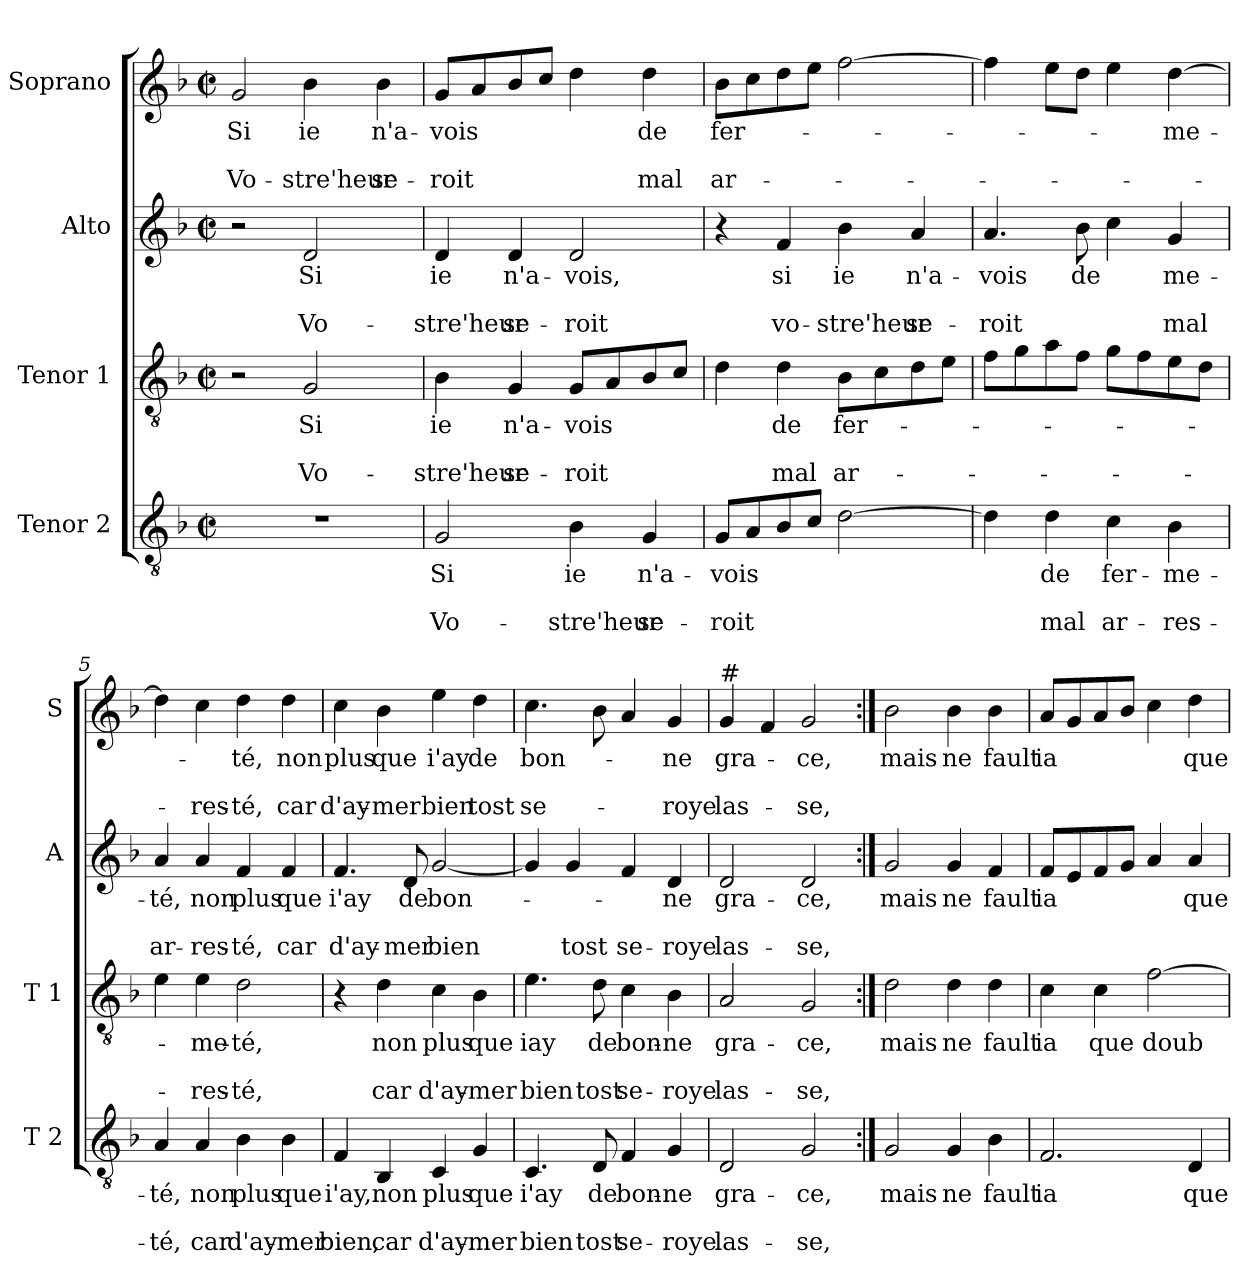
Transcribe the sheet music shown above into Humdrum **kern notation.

**kern	**text	**text	**text	**kern	**text	**text	**text	**kern	**text	**text	**text	**kern	**text	**text	**text
*part4	*part4	*part4	*part4	*part3	*part3	*part3	*part3	*part2	*part2	*part2	*part2	*part1	*part1	*part1	*part1
*staff4	*staff4	*staff4	*staff4	*staff3	*staff3	*staff3	*staff3	*staff2	*staff2	*staff2	*staff2	*staff1	*staff1	*staff1	*staff1
*I"Tenor 2	*	*	*	*I"Tenor 1	*	*	*	*I"Alto	*	*	*	*I"Soprano	*	*	*
*I'T 2	*	*	*	*I'T 1	*	*	*	*I'A	*	*	*	*I'S	*	*	*
*clefGv2	*	*	*	*clefGv2	*	*	*	*clefG2	*	*	*	*clefG2	*	*	*
*k[b-]	*	*	*	*k[b-]	*	*	*	*k[b-]	*	*	*	*k[b-]	*	*	*
*F:	*	*	*	*F:	*	*	*	*F:	*	*	*	*F:	*	*	*
*M2/2	*	*	*	*M2/2	*	*	*	*M2/2	*	*	*	*M2/2	*	*	*
*met(c|)	*	*	*	*met(c|)	*	*	*	*met(c|)	*	*	*	*met(c|)	*	*	*
=1	=1	=1	=1	=1	=1	=1	=1	=1	=1	=1	=1	=1	=1	=1	=1
!	!	!	!	!	!	!	!	!	!	!	!	!	!LO:LY:b	!	!LO:LY:b
1r	.	.	.	2r	.	.	.	2r	.	.	.	2g/	Si	.	Vo-
!	!	!	!	!	!LO:LY:b	!	!LO:LY:b	!	!LO:LY:b	!	!LO:LY:b	!	!LO:LY:b	!	!LO:LY:b
.	.	.	.	2G/	Si	.	Vo-	2d/	Si	.	Vo-	4b-\	ie	.	-stre'heur
!	!	!	!	!	!	!	!	!	!	!	!	!	!LO:LY:b	!	!LO:LY:b
.	.	.	.	.	.	.	.	.	.	.	.	4b-\	n'a-	.	se-
=2	=2	=2	=2	=2	=2	=2	=2	=2	=2	=2	=2	=2	=2	=2	=2
!	!LO:LY:b	!	!LO:LY:b	!	!LO:LY:b	!	!LO:LY:b	!	!LO:LY:b	!	!LO:LY:b	!	!LO:LY:b	!	!LO:LY:b
2G/	Si	.	Vo-	4B-\	ie	.	-stre'heur	4d/	ie	.	-stre'heur	8g/L	-vois	.	-roit
.	.	.	.	.	.	.	.	.	.	.	.	8a/	.	.	.
!	!	!	!	!	!LO:LY:b	!	!LO:LY:b	!	!LO:LY:b	!	!LO:LY:b	!	!	!	!
.	.	.	.	4G/	n'a-	.	se-	4d/	n'a-	.	se-	8b-/	.	.	.
.	.	.	.	.	.	.	.	.	.	.	.	8cc/J	.	.	.
!	!LO:LY:b	!	!LO:LY:b	!	!LO:LY:b	!	!LO:LY:b	!	!LO:LY:b	!	!LO:LY:b	!	!	!	!
4B-\	ie	.	-stre'heur	8G/L	-vois	.	-roit	2d/	-vois,	.	-roit	4dd\	.	.	.
.	.	.	.	8A/	.	.	.	.	.	.	.	.	.	.	.
!	!LO:LY:b	!	!LO:LY:b	!	!	!	!	!	!	!	!	!	!LO:LY:b	!	!LO:LY:b
4G/	n'a-	.	se-	8B-/	.	.	.	.	.	.	.	4dd\	de	.	mal
.	.	.	.	8c/J	.	.	.	.	.	.	.	.	.	.	.
=3	=3	=3	=3	=3	=3	=3	=3	=3	=3	=3	=3	=3	=3	=3	=3
!	!LO:LY:b	!	!LO:LY:b	!	!	!	!	!	!	!	!	!	!LO:LY:b	!	!LO:LY:b
8G/L	-vois	.	-roit	4d\	.	.	.	4r	.	.	.	8b-\L	fer-	.	ar-
8A/	.	.	.	.	.	.	.	.	.	.	.	8cc\	.	.	.
!	!	!	!	!	!LO:LY:b	!	!LO:LY:b	!	!LO:LY:b	!	!LO:LY:b	!	!	!	!
8B-/	.	.	.	4d\	de	.	mal	4f/	si	.	vo-	8dd\	.	.	.
8c/J	.	.	.	.	.	.	.	.	.	.	.	8ee\J	.	.	.
!	!	!	!	!	!LO:LY:b	!	!LO:LY:b	!	!LO:LY:b	!	!LO:LY:b	!	!	!	!
[2d\	.	.	.	8B-\L	fer-	.	ar-	4b-\	ie	.	-stre'heur	[2ff\	.	.	.
.	.	.	.	8c\	.	.	.	.	.	.	.	.	.	.	.
!	!	!	!	!	!	!	!	!	!LO:LY:b	!	!LO:LY:b	!	!	!	!
.	.	.	.	8d\	.	.	.	4a/	n'a-	.	se-	.	.	.	.
.	.	.	.	8e\J	.	.	.	.	.	.	.	.	.	.	.
=4	=4	=4	=4	=4	=4	=4	=4	=4	=4	=4	=4	=4	=4	=4	=4
!	!	!	!	!	!	!	!	!	!LO:LY:b	!	!LO:LY:b	!	!	!	!
4d\]	.	.	.	8f\L	.	.	.	4.a/	-vois	.	-roit	4ff\]	.	.	.
.	.	.	.	8g\	.	.	.	.	.	.	.	.	.	.	.
!	!LO:LY:b	!	!LO:LY:b	!	!	!	!	!	!	!	!	!	!	!	!
4d\	de	.	mal	8a\	.	.	.	.	.	.	.	8ee\L	.	.	.
!	!	!	!	!	!	!	!	!	!LO:LY:b	!	!	!	!	!	!
.	.	.	.	8f\J	.	.	.	8b-\	de	.	.	8dd\J	.	.	.
!	!LO:LY:b	!	!LO:LY:b	!	!	!	!	!	!	!	!	!	!	!	!
4c\	fer-	.	ar-	8g\L	.	.	.	4cc\	.	.	.	4ee\	.	.	.
.	.	.	.	8f\	.	.	.	.	.	.	.	.	.	.	.
!	!LO:LY:b	!	!LO:LY:b	!	!	!	!	!	!LO:LY:b	!	!LO:LY:b	!	!LO:LY:b	!	!
4B-\	-me-	.	-res-	8e\	.	.	.	4g/	-me-	.	mal	[4dd\	-me-	.	.
.	.	.	.	8d\J	.	.	.	.	.	.	.	.	.	.	.
!!LO:LB:g=z
=5	=5	=5	=5	=5	=5	=5	=5	=5	=5	=5	=5	=5	=5	=5	=5
!	!LO:LY:b	!	!LO:LY:b	!	!	!	!	!	!LO:LY:b	!	!LO:LY:b	!	!	!	!
4A/	-té,	.	-té,	4e\	.	.	.	4a/	-té,	.	ar-	4dd\]	.	.	.
!	!LO:LY:b	!	!LO:LY:b	!	!LO:LY:b	!	!LO:LY:b	!	!LO:LY:b	!	!LO:LY:b	!	!	!	!LO:LY:b
4A/	non	.	car	4e\	-me-	.	-res-	4a/	non	.	-res-	4cc\	.	.	-res-
!	!LO:LY:b	!	!LO:LY:b	!	!LO:LY:b	!	!LO:LY:b	!	!LO:LY:b	!	!LO:LY:b	!	!LO:LY:b	!	!LO:LY:b
4B-\	plus	.	d'ay-	2d\	-té,	.	-té,	4f/	plus	.	-té,	4dd\	-té,	.	-té,
!	!LO:LY:b	!	!LO:LY:b	!	!	!	!	!	!LO:LY:b	!	!LO:LY:b	!	!LO:LY:b	!	!LO:LY:b
4B-\	que	.	-mer	.	.	.	.	4f/	que	.	car	4dd\	non	.	car
=6	=6	=6	=6	=6	=6	=6	=6	=6	=6	=6	=6	=6	=6	=6	=6
!	!LO:LY:b	!	!LO:LY:b	!	!	!	!	!	!LO:LY:b	!	!LO:LY:b	!	!LO:LY:b	!	!LO:LY:b
4F/	i'ay,	.	bien,	4r	.	.	.	4.f/	i'ay	.	d'ay-	4cc\	plus	.	d'ay-
!	!LO:LY:b	!	!LO:LY:b	!	!LO:LY:b	!	!LO:LY:b	!	!	!	!	!	!LO:LY:b	!	!LO:LY:b
4BB-/	non	.	car	4d\	non	.	car	.	.	.	.	4b-\	que	.	-mer
!	!	!	!	!	!	!	!	!	!LO:LY:b	!	!LO:LY:b	!	!	!	!
.	.	.	.	.	.	.	.	8d/	de	.	-mer	.	.	.	.
!	!LO:LY:b	!	!LO:LY:b	!	!LO:LY:b	!	!LO:LY:b	!	!LO:LY:b	!	!LO:LY:b	!	!LO:LY:b	!	!LO:LY:b
4C/	plus	.	d'ay-	4c\	plus	.	d'ay-	[2g/	bon-	.	bien	4ee\	i'ay	.	bien
!	!LO:LY:b	!	!LO:LY:b	!	!LO:LY:b	!	!LO:LY:b	!	!	!	!	!	!LO:LY:b	!	!LO:LY:b
4G/	que	.	-mer	4B-\	que	.	-mer	.	.	.	.	4dd\	de	.	tost
=7	=7	=7	=7	=7	=7	=7	=7	=7	=7	=7	=7	=7	=7	=7	=7
!	!LO:LY:b	!	!LO:LY:b	!	!LO:LY:b	!	!LO:LY:b	!	!	!	!	!	!LO:LY:b	!	!LO:LY:b
4.C/	i'ay	.	bien	4.e\	iay	.	bien	4g/]	.	.	.	4.cc\	bon-	.	se-
!	!	!	!	!	!	!	!	!	!	!	!LO:LY:b	!	!	!	!
.	.	.	.	.	.	.	.	4g/	.	.	tost	.	.	.	.
!	!LO:LY:b	!	!LO:LY:b	!	!LO:LY:b	!	!LO:LY:b	!	!	!	!	!	!	!	!
8D/	de	.	tost	8d\	de	.	tost	.	.	.	.	8b-\	.	.	.
!	!LO:LY:b	!	!LO:LY:b	!	!LO:LY:b	!	!LO:LY:b	!	!	!	!LO:LY:b	!	!	!	!
4F/	bon-	.	se-	4c\	bon-	.	se-	4f/	.	.	se-	4a/	.	.	.
!	!LO:LY:b	!	!LO:LY:b	!	!LO:LY:b	!	!LO:LY:b	!	!LO:LY:b	!	!LO:LY:b	!	!LO:LY:b	!	!LO:LY:b
4G/	-ne	.	-roye	4B-\	-ne	.	-roye	4d/	-ne	.	-roye	4g/	-ne	.	-roye
=8	=8	=8	=8	=8	=8	=8	=8	=8	=8	=8	=8	=8	=8	=8	=8
!	!	!	!	!	!	!	!	!	!	!	!	!LO:TX:a:t=#	!	!	!
!	!LO:LY:b	!	!LO:LY:b	!	!LO:LY:b	!	!LO:LY:b	!	!LO:LY:b	!	!LO:LY:b	!	!LO:LY:b	!	!LO:LY:b
2D/	gra-	.	las-	2A/	gra-	.	las-	2d/	gra-	.	las-	4g/	gra-	.	las-
.	.	.	.	.	.	.	.	.	.	.	.	4f/	.	.	.
!	!LO:LY:b	!	!LO:LY:b	!	!LO:LY:b	!	!LO:LY:b	!	!LO:LY:b	!	!LO:LY:b	!	!LO:LY:b	!	!LO:LY:b
2G/	-ce,	.	-se,	2G/	-ce,	.	-se,	2d/	-ce,	.	-se,	2g/	-ce,	.	-se,
=9:|!	=9:|!	=9:|!	=9:|!	=9:|!	=9:|!	=9:|!	=9:|!	=9:|!	=9:|!	=9:|!	=9:|!	=9:|!	=9:|!	=9:|!	=9:|!
!	!LO:LY:b	!	!	!	!LO:LY:b	!	!	!	!LO:LY:b	!	!	!	!LO:LY:b	!	!
2G/	mais	.	.	2d\	mais	.	.	2g/	mais	.	.	2b-\	mais	.	.
!	!LO:LY:b	!	!	!	!LO:LY:b	!	!	!	!LO:LY:b	!	!	!	!LO:LY:b	!	!
4G/	ne	.	.	4d\	ne	.	.	4g/	ne	.	.	4b-\	ne	.	.
!	!LO:LY:b	!	!	!	!LO:LY:b	!	!	!	!LO:LY:b	!	!	!	!LO:LY:b	!	!
4B-\	fault	.	.	4d\	fault	.	.	4f/	fault	.	.	4b-\	fault	.	.
!!LO:PB:g=z
=10	=10	=10	=10	=10	=10	=10	=10	=10	=10	=10	=10	=10	=10	=10	=10
!	!LO:LY:b	!	!	!	!LO:LY:b	!	!	!	!LO:LY:b	!	!	!	!LO:LY:b	!	!
2.F/	ia	.	.	4c\	ia	.	.	8f/L	ia	.	.	8a/L	ia	.	.
.	.	.	.	.	.	.	.	8e/	.	.	.	8g/	.	.	.
!	!	!	!	!	!LO:LY:b	!	!	!	!	!	!	!	!	!	!
.	.	.	.	4c\	que	.	.	8f/	.	.	.	8a/	.	.	.
.	.	.	.	.	.	.	.	8g/J	.	.	.	8b-/J	.	.	.
!	!	!	!	!	!LO:LY:b	!	!	!	!	!	!	!	!	!	!
.	.	.	.	[2f\	doub-	.	.	4a/	.	.	.	4cc\	.	.	.
!	!LO:LY:b	!	!	!	!	!	!	!	!LO:LY:b	!	!	!	!LO:LY:b	!	!
4D/	que	.	.	.	.	.	.	4a/	que	.	.	4dd\	que	.	.
=	=	=	=	=	=	=	=	=	=	=	=	=	=	=	=
*-	*-	*-	*-	*-	*-	*-	*-	*-	*-	*-	*-	*-	*-	*-	*-
